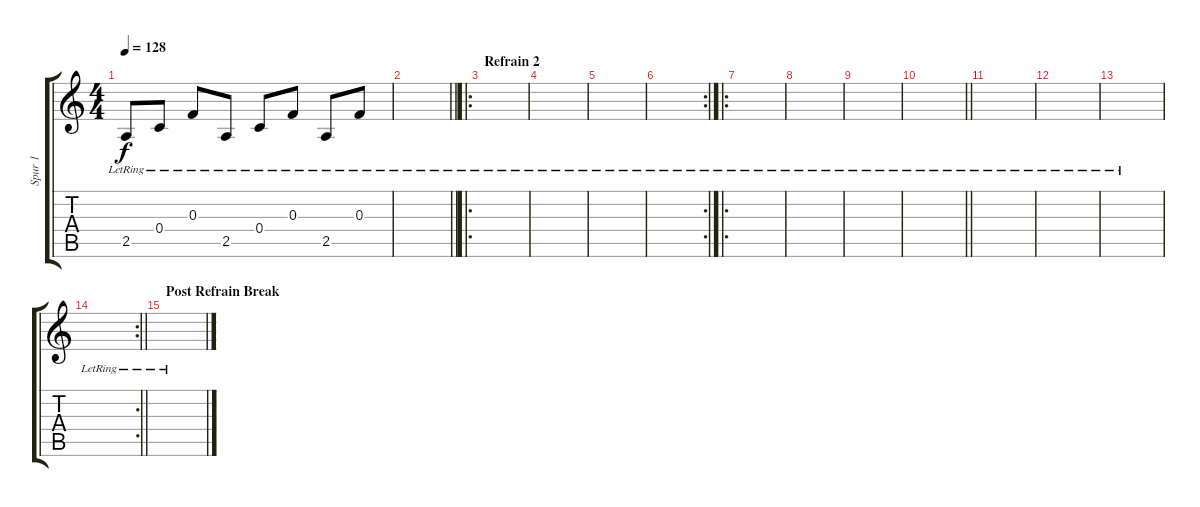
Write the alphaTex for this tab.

\track ("Spur 1" "Spur 1") {instrument electricguitarclean}
\staff {score tabs}
\tuning (D4 A3 F3 C3 G2 C2) {hide}
\ts (4 4)
\tempo 128
\clef g2
\ks c
2.5{lr}.8{dy f} 0.4{lr}.8 0.3{lr}.8 2.5{lr}.8 0.4{lr}.8 0.3{lr}.8 2.5{lr}.8 0.3{lr}.8 |
\barLineRight lightlight
|
\ro
\section ("" "Refrain 2")
|
|
|
\rc 2
|
\ro
|
|
|
\barLineRight lightlight
|
|
|
|
\rc 2
\barLineRight lightlight
|
\section ("" "Post Refrain Break")
